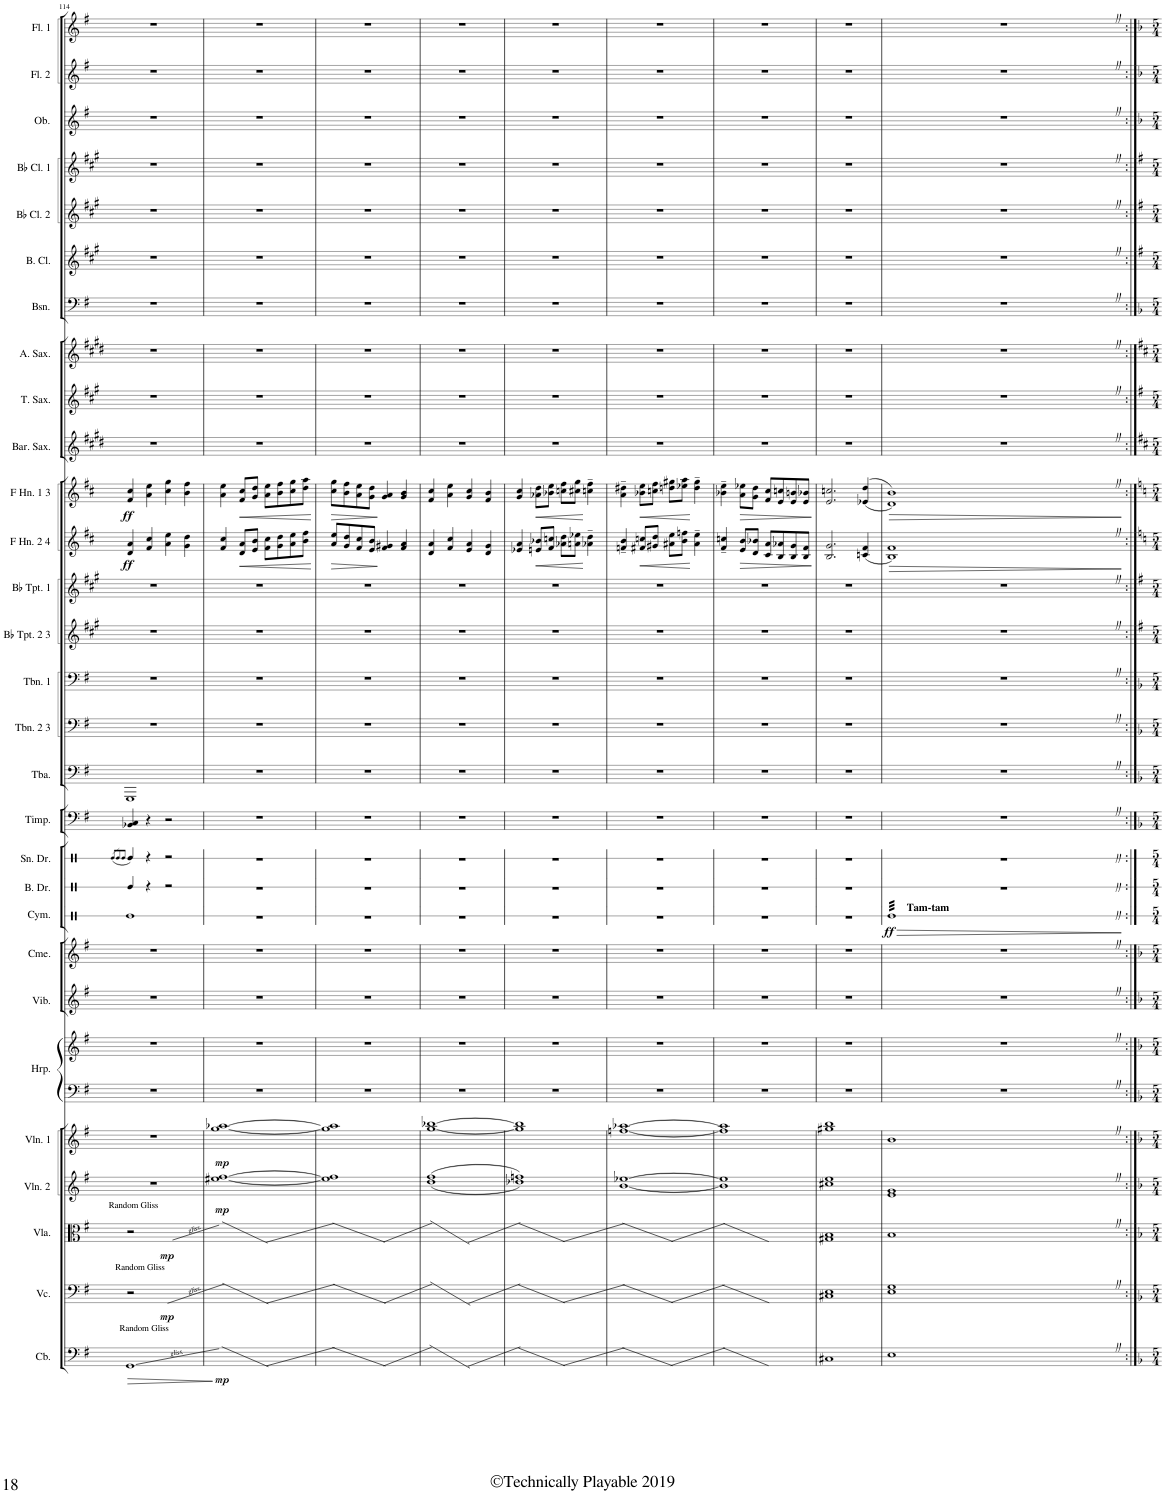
**kern	**dynam	**kern	**dynam	**kern	**dynam	**kern	**dynam	**kern	**dynam	**kern	**kern	**kern	**kern	**kern	**dynam	**kern	**kern	**kern	**kern	**kern	**kern	**kern	**kern	**kern	**dynam	**kern	**dynam	**kern	**kern	**kern	**kern	**kern	**kern	**kern	**kern	**kern	**kern
*part29	*part29	*part28	*part28	*part27	*part27	*part26	*part26	*part25	*part25	*part24	*part24	*part23	*part22	*part21	*part21	*part20	*part19	*part18	*part17	*part16	*part15	*part14	*part13	*part12	*part12	*part11	*part11	*part10	*part9	*part8	*part7	*part6	*part5	*part4	*part3	*part2	*part1
*staff30	*staff30	*staff29	*staff29	*staff28	*staff28	*staff27	*staff27	*staff26	*staff26	*staff25	*staff24	*staff23	*staff22	*staff21	*staff21	*staff20	*staff19	*staff18	*staff17	*staff16	*staff15	*staff14	*staff13	*staff12	*staff12	*staff11	*staff11	*staff10	*staff9	*staff8	*staff7	*staff6	*staff5	*staff4	*staff3	*staff2	*staff1
*I"Contrabass	*	*I"Violoncello	*	*I"Viola	*	*I"Violin 2	*	*I"Violin 1	*	*I"Harp	*	*I"Vibraphone	*I"Chimes	*I"Cymbal	*	*I"Bass Drum	*I"Snare Drum	*I"Timpani	*I"Tuba	*I"Trombone 2 &amp; 3	*I"Trombone 1	*I"Bb Trumpet 2 &amp; 3	*I"Bb Trumpet 1	*I"F Horn 2 &amp; 4	*	*I"F Horn 1 &amp; 3	*	*I"Baritone Saxophone	*I"Tenor Saxophone	*I"Alto Saxophone	*I"Bassoon	*I"Bass Clarinet	*I"Bb Clarinet 2	*I"Bb Clarinet 1	*I"Oboe	*I"Flute 2	*I"Flute 1
*I'Cb.	*	*I'Vc.	*	*I'Vla.	*	*I'Vln. 2	*	*I'Vln. 1	*	*I'Hrp.	*	*I'Vib.	*I'Cme.	*I'Cym.	*	*I'B. Dr.	*I'Sn. Dr.	*I'Timp.	*I'Tba.	*I'Tbn. 2 3	*I'Tbn. 1	*I'Bb Tpt. 2 3	*I'Bb Tpt. 1	*I'F Hn. 2 4	*	*I'F Hn. 1 3	*	*I'Bar. Sax.	*I'T. Sax.	*I'A. Sax.	*I'Bsn.	*I'B. Cl.	*I'Bb Cl. 2	*I'Bb Cl. 1	*I'Ob.	*I'Fl. 2	*I'Fl. 1
!!LO:PB:g=z
*clefF4	*	*clefF4	*	*clefC3	*	*clefG2	*	*clefG2	*	*clefF4	*clefG2	*clefG2	*clefG2	*clefX	*	*clefX	*clefX	*clefF4	*clefF4	*clefF4	*clefF4	*clefG2	*clefG2	*clefG2	*	*clefG2	*	*clefG2	*clefG2	*clefG2	*clefF4	*clefG2	*clefG2	*clefG2	*clefG2	*clefG2	*clefG2
*Trd7c12	*	*	*	*	*	*	*	*	*	*	*	*Trd-14c-24	*	*	*	*	*	*	*	*Trd1c2	*Trd1c2	*Trd1c2	*Trd1c2	*Trd4c7	*	*Trd4c7	*	*Trd12c21	*Trd8c14	*Trd5c9	*	*Trd8c14	*Trd1c2	*Trd1c2	*	*	*
*k[f#]	*	*k[f#]	*	*k[f#]	*	*k[f#]	*	*k[f#]	*	*k[f#]	*k[f#]	*k[f#]	*k[f#]	*k[]	*	*k[]	*k[]	*k[f#]	*k[f#]	*k[f#]	*k[f#]	*k[f#c#g#]	*k[f#c#g#]	*k[f#c#]	*	*k[f#c#]	*	*k[f#c#g#d#]	*k[f#c#g#]	*k[f#c#g#d#]	*k[f#]	*k[f#c#g#]	*k[f#c#g#]	*k[f#c#g#]	*k[f#]	*k[f#]	*k[f#]
*M4/4	*	*M4/4	*	*M4/4	*	*M4/4	*	*M4/4	*	*M4/4	*M4/4	*M4/4	*M4/4	*M4/4	*	*M4/4	*M4/4	*M4/4	*M4/4	*M4/4	*M4/4	*M4/4	*M4/4	*M4/4	*	*M4/4	*	*M4/4	*M4/4	*M4/4	*M4/4	*M4/4	*M4/4	*M4/4	*M4/4	*M4/4	*M4/4
*met(c)	*	*met(c)	*	*met(c)	*	*met(c)	*	*met(c)	*	*met(c)	*met(c)	*met(c)	*met(c)	*met(c)	*	*met(c)	*met(c)	*met(c)	*met(c)	*met(c)	*met(c)	*met(c)	*met(c)	*met(c)	*	*met(c)	*	*met(c)	*met(c)	*met(c)	*met(c)	*met(c)	*met(c)	*met(c)	*met(c)	*met(c)	*met(c)
=114	=114	=114	=114	=114	=114	=114	=114	=114	=114	=114	=114	=114	=114	=114	=114	=114	=114	=114	=114	=114	=114	=114	=114	=114	=114	=114	=114	=114	=114	=114	=114	=114	=114	=114	=114	=114	=114
.	.	.	.	.	.	.	.	.	.	.	.	.	.	.	.	.	(8qRe/L	.	.	.	.	.	.	.	.	.	.	.	.	.	.	.	.	.	.	.	.
.	.	.	.	.	.	.	.	.	.	.	.	.	.	.	.	.	8qRe/	.	.	.	.	.	.	.	.	.	.	.	.	.	.	.	.	.	.	.	.
.	.	.	.	.	.	.	.	.	.	.	.	.	.	.	.	.	8qRe/J	.	.	.	.	.	.	.	.	.	.	.	.	.	.	.	.	.	.	.	.
!	!	!	!	!LO:TX:a:t=Random Gliss	!	!	!	!	!	!	!	!	!	!	!	!	!	!	!	!	!	!	!	!	!	!	!	!	!	!	!	!	!	!	!	!	!
!	!	!LO:TX:a:t=Random Gliss	!	!	!	!	!	!	!	!	!	!	!	!	!	!	!	!	!	!	!	!	!	!	!	!	!	!	!	!	!	!	!	!	!	!	!
!LO:TX:a:t=Random Gliss	!	!	!	!	!	!	!	!	!	!	!	!	!	!	!	!	!	!	!	!	!	!	!	!	!	!	!	!	!	!	!	!	!	!	!	!	!
!	!LO:HP:b	!	!	!	!	!	!	!	!	!	!	!	!	!	!	!	!	!	!	!	!	!	!	!	!LO:DY:b	!	!LO:DY:b	!	!	!	!	!	!	!	!	!	!
1GG	>	2r	.	2r	.	1r	.	1r	.	1r	1r	1r	1r	1ee	.	4Re/	4Re/)	4BB-X/ 4C/	1GGG	1r	1r	1r	1r	4d/ 4a/	ff	4f#/ 4cc#/	ff	1r	1r	1r	1r	1r	1r	1r	1r	1r	1r
.	.	.	.	.	.	.	.	.	.	.	.	.	.	.	.	4r	4r	4r	.	.	.	.	.	4f#/ 4cc#/	.	4a\ 4ee\	.	.	.	.	.	.	.	.	.	.	.
!	!	!	!LO:DY:b	!	!LO:DY:b	!	!	!	!	!	!	!	!	!	!	!	!	!	!	!	!	!	!	!	!	!	!	!	!	!	!	!	!	!	!	!	!
.	.	2GG	mp	2F#	mp	.	.	.	.	.	.	.	.	.	.	2r	2r	2r	.	.	.	.	.	4a\ 4ee\	.	4cc#\ 4gg\	.	.	.	.	.	.	.	.	.	.	.
.	.	.	.	.	.	.	.	.	.	.	.	.	.	.	.	.	.	.	.	.	.	.	.	4g\ 4dd\	.	4b\ 4ff#\	.	.	.	.	.	.	.	.	.	.	.
.	]	.	.	.	.	.	.	.	.	.	.	.	.	.	.	.	.	.	.	.	.	.	.	.	.	.	.	.	.	.	.	.	.	.	.	.	.
=115	=115	=115	=115	=115	=115	=115	=115	=115	=115	=115	=115	=115	=115	=115	=115	=115	=115	=115	=115	=115	=115	=115	=115	=115	=115	=115	=115	=115	=115	=115	=115	=115	=115	=115	=115	=115	=115
!	!LO:DY:b	!	!	!	!	!	!LO:DY:b	!	!LO:DY:b	!	!	!	!	!	!	!	!	!	!	!	!	!	!	!	!	!	!	!	!	!	!	!	!	!	!	!	!
2A	mp	2A	.	2g	.	[1ee#X [1ff#	mp	[1gg [1aa-X	mp	1r	1r	1r	1r	1r	.	1r	1r	1r	1r	1r	1r	1r	1r	4f#/ 4cc#/	.	4a\ 4ee\	.	1r	1r	1r	1r	1r	1r	1r	1r	1r	1r
!	!	!	!	!	!	!	!	!	!	!	!	!	!	!	!	!	!	!	!	!	!	!	!	!	!LO:HP:b	!	!LO:HP:b	!	!	!	!	!	!	!	!	!	!
.	.	.	.	.	.	.	.	.	.	.	.	.	.	.	.	.	.	.	.	.	.	.	.	8d/ 8a/L	<	8f#/ 8cc#/L	<	.	.	.	.	.	.	.	.	.	.
.	.	.	.	.	.	.	.	.	.	.	.	.	.	.	.	.	.	.	.	.	.	.	.	8e/ 8b/J	.	8g/ 8dd/J	.	.	.	.	.	.	.	.	.	.	.
2GG	.	2GG	.	2F#	.	.	.	.	.	.	.	.	.	.	.	.	.	.	.	.	.	.	.	8f#\ 8cc#\L	.	8a\ 8ee\L	.	.	.	.	.	.	.	.	.	.	.
.	.	.	.	.	.	.	.	.	.	.	.	.	.	.	.	.	.	.	.	.	.	.	.	8g\ 8dd\	.	8b\ 8ff#\	.	.	.	.	.	.	.	.	.	.	.
.	.	.	.	.	.	.	.	.	.	.	.	.	.	.	.	.	.	.	.	.	.	.	.	8a\ 8ee\	.	8cc#\ 8gg\	.	.	.	.	.	.	.	.	.	.	.
.	.	.	.	.	.	.	.	.	.	.	.	.	.	.	.	.	.	.	.	.	.	.	.	8b\ 8ff#\J	.	8dd\ 8aa\J	.	.	.	.	.	.	.	.	.	.	.
.	.	.	.	.	.	.	.	.	.	.	.	.	.	.	.	.	.	.	.	.	.	.	.	.	[	.	[	.	.	.	.	.	.	.	.	.	.
=116	=116	=116	=116	=116	=116	=116	=116	=116	=116	=116	=116	=116	=116	=116	=116	=116	=116	=116	=116	=116	=116	=116	=116	=116	=116	=116	=116	=116	=116	=116	=116	=116	=116	=116	=116	=116	=116
!	!	!	!	!	!	!	!	!	!	!	!	!	!	!	!	!	!	!	!	!	!	!	!	!	!LO:HP:b	!	!LO:HP:b	!	!	!	!	!	!	!	!	!	!
2A	.	2A	.	2g	.	1ee#] 1ff#]	.	1gg] 1aa-]	.	1r	1r	1r	1r	1r	.	1r	1r	1r	1r	1r	1r	1r	1r	8a/ 8ee/L	>	8cc#\ 8gg\L	>	1r	1r	1r	1r	1r	1r	1r	1r	1r	1r
.	.	.	.	.	.	.	.	.	.	.	.	.	.	.	.	.	.	.	.	.	.	.	.	8g/ 8dd/	.	8b\ 8ff#\	.	.	.	.	.	.	.	.	.	.	.
.	.	.	.	.	.	.	.	.	.	.	.	.	.	.	.	.	.	.	.	.	.	.	.	8f#/ 8cc#/	.	8a\ 8ee\	.	.	.	.	.	.	.	.	.	.	.
.	.	.	.	.	.	.	.	.	.	.	.	.	.	.	.	.	.	.	.	.	.	.	.	8e/ 8b/J	.	8g\ 8dd\J	.	.	.	.	.	.	.	.	.	.	.
2GG	.	2GG	.	2F#	.	.	.	.	.	.	.	.	.	.	.	.	.	.	.	.	.	.	.	4f#/ 4g#X/	]	4g/ 4a/	]	.	.	.	.	.	.	.	.	.	.
.	.	.	.	.	.	.	.	.	.	.	.	.	.	.	.	.	.	.	.	.	.	.	.	4f#/ 4a/	.	4g/ 4b/	.	.	.	.	.	.	.	.	.	.	.
=117	=117	=117	=117	=117	=117	=117	=117	=117	=117	=117	=117	=117	=117	=117	=117	=117	=117	=117	=117	=117	=117	=117	=117	=117	=117	=117	=117	=117	=117	=117	=117	=117	=117	=117	=117	=117	=117
2A	.	2A	.	2g	.	(<(1dd 1ff#	.	[1gg [1bb-X	.	1r	1r	1r	1r	1r	.	1r	1r	1r	1r	1r	1r	1r	1r	4d/ 4a/	.	4f#/ 4cc#/	.	1r	1r	1r	1r	1r	1r	1r	1r	1r	1r
.	.	.	.	.	.	.	.	.	.	.	.	.	.	.	.	.	.	.	.	.	.	.	.	4f#/ 4cc#/	.	4a\ 4ee\	.	.	.	.	.	.	.	.	.	.	.
2GG	.	2GG	.	2F#	.	.	.	.	.	.	.	.	.	.	.	.	.	.	.	.	.	.	.	4e/ 4a/	.	4g/ 4cc#/	.	.	.	.	.	.	.	.	.	.	.
.	.	.	.	.	.	.	.	.	.	.	.	.	.	.	.	.	.	.	.	.	.	.	.	4d/ 4g/	.	4f#/ 4b/	.	.	.	.	.	.	.	.	.	.	.
=118	=118	=118	=118	=118	=118	=118	=118	=118	=118	=118	=118	=118	=118	=118	=118	=118	=118	=118	=118	=118	=118	=118	=118	=118	=118	=118	=118	=118	=118	=118	=118	=118	=118	=118	=118	=118	=118
2A	.	2A	.	2g	.	1dd-X 1ffn))	.	1gg] 1bb-]	.	1r	1r	1r	1r	1r	.	1r	1r	1r	1r	1r	1r	1r	1r	4e-X/ 4a/	.	4g/ 4cc#/	.	1r	1r	1r	1r	1r	1r	1r	1r	1r	1r
!	!	!	!	!	!	!	!	!	!	!	!	!	!	!	!	!	!	!	!	!	!	!	!	!	!LO:HP:b	!	!LO:HP:b	!	!	!	!	!	!	!	!	!	!
.	.	.	.	.	.	.	.	.	.	.	.	.	.	.	.	.	.	.	.	.	.	.	.	8en/ 8b-X/L	<	8a-X\ 8dd\L	<	.	.	.	.	.	.	.	.	.	.
.	.	.	.	.	.	.	.	.	.	.	.	.	.	.	.	.	.	.	.	.	.	.	.	8f#/ 8ccn/J	.	8b-X\ 8ee\J	.	.	.	.	.	.	.	.	.	.	.
2GG	.	2GG	.	2F#	.	.	.	.	.	.	.	.	.	.	.	.	.	.	.	.	.	.	.	8a-X\ 8dd\L	.	8ccn\ 8ff#\L	.	.	.	.	.	.	.	.	.	.	.
.	.	.	.	.	.	.	.	.	.	.	.	.	.	.	.	.	.	.	.	.	.	.	.	8an\ 8ee-X\J	.	8cc#X\ 8gg\J	.	.	.	.	.	.	.	.	.	.	.
.	.	.	.	.	.	.	.	.	.	.	.	.	.	.	.	.	.	.	.	.	.	.	.	4a-X\~ 4dd\~	[	4ccn\~ 4ff#\~	[	.	.	.	.	.	.	.	.	.	.
=119	=119	=119	=119	=119	=119	=119	=119	=119	=119	=119	=119	=119	=119	=119	=119	=119	=119	=119	=119	=119	=119	=119	=119	=119	=119	=119	=119	=119	=119	=119	=119	=119	=119	=119	=119	=119	=119
2A	.	2A	.	2g	.	[1b [1ee-X	.	[1ffn [1aa-X	.	1r	1r	1r	1r	1r	.	1r	1r	1r	1r	1r	1r	1r	1r	4fn/~ 4b/~	.	4a\~ 4dd#X\~	.	1r	1r	1r	1r	1r	1r	1r	1r	1r	1r
!	!	!	!	!	!	!	!	!	!	!	!	!	!	!	!	!	!	!	!	!	!	!	!	!	!LO:HP:b	!	!LO:HP:b	!	!	!	!	!	!	!	!	!	!
.	.	.	.	.	.	.	.	.	.	.	.	.	.	.	.	.	.	.	.	.	.	.	.	8f#X/ 8ccn/L	<	8b-X\ 8ee\L	<	.	.	.	.	.	.	.	.	.	.
.	.	.	.	.	.	.	.	.	.	.	.	.	.	.	.	.	.	.	.	.	.	.	.	8g#X/ 8dd/J	.	8ccn\ 8ff#\J	.	.	.	.	.	.	.	.	.	.	.
2GG	.	2GG	.	2F#	.	.	.	.	.	.	.	.	.	.	.	.	.	.	.	.	.	.	.	8a#X\ 8ee\L	.	8ddn\ 8gg#X\L	.	.	.	.	.	.	.	.	.	.	.
.	.	.	.	.	.	.	.	.	.	.	.	.	.	.	.	.	.	.	.	.	.	.	.	8b\ 8ffn\J	.	8ee-X\ 8aa\J	.	.	.	.	.	.	.	.	.	.	.
.	.	.	.	.	.	.	.	.	.	.	.	.	.	.	.	.	.	.	.	.	.	.	.	4a#\~ 4ee\~	[	4dd\~ 4gg#\~	[	.	.	.	.	.	.	.	.	.	.
=120	=120	=120	=120	=120	=120	=120	=120	=120	=120	=120	=120	=120	=120	=120	=120	=120	=120	=120	=120	=120	=120	=120	=120	=120	=120	=120	=120	=120	=120	=120	=120	=120	=120	=120	=120	=120	=120
2A	.	2A	.	2g	.	1b] 1ee-]	.	1ff] 1aa-]	.	1r	1r	1r	1r	1r	.	1r	1r	1r	1r	1r	1r	1r	1r	4f#/~ 4ccn/~	.	4b-X\~ 4ee\~	.	1r	1r	1r	1r	1r	1r	1r	1r	1r	1r
!	!	!	!	!	!	!	!	!	!	!	!	!	!	!	!	!	!	!	!	!	!	!	!	!	!LO:HP:b	!	!LO:HP:b	!	!	!	!	!	!	!	!	!	!
.	.	.	.	.	.	.	.	.	.	.	.	.	.	.	.	.	.	.	.	.	.	.	.	8e/ 8b/L	>	8a\ 8ee-X\L	>	.	.	.	.	.	.	.	.	.	.
.	.	.	.	.	.	.	.	.	.	.	.	.	.	.	.	.	.	.	.	.	.	.	.	8d/ 8b-X/J	.	8g\ 8dd\J	.	.	.	.	.	.	.	.	.	.	.
2GG	.	2GG	.	2F#	.	.	.	.	.	.	.	.	.	.	.	.	.	.	.	.	.	.	.	8c#/ 8a/L	.	8f#/ 8cc#/L	.	.	.	.	.	.	.	.	.	.	.
.	.	.	.	.	.	.	.	.	.	.	.	.	.	.	.	.	.	.	.	.	.	.	.	8B/ 8a-X/	.	8e/ 8ccn/	.	.	.	.	.	.	.	.	.	.	.
.	.	.	.	.	.	.	.	.	.	.	.	.	.	.	.	.	.	.	.	.	.	.	.	8B/ 8g/	.	8e/ 8bn/	.	.	.	.	.	.	.	.	.	.	.
.	.	.	.	.	.	.	.	.	.	.	.	.	.	.	.	.	.	.	.	.	.	.	.	8B/ 8f#/J	.	8e/ 8b-X/J	.	.	.	.	.	.	.	.	.	.	.
.	.	.	.	.	.	.	.	.	.	.	.	.	.	.	.	.	.	.	.	.	.	.	.	.	]	.	]	.	.	.	.	.	.	.	.	.	.
=121	=121	=121	=121	=121	=121	=121	=121	=121	=121	=121	=121	=121	=121	=121	=121	=121	=121	=121	=121	=121	=121	=121	=121	=121	=121	=121	=121	=121	=121	=121	=121	=121	=121	=121	=121	=121	=121
1C#X	.	1C#X 1E	.	1G#X 1B	.	1cc#X 1ee	.	1gg#X 1bb	.	1r	1r	1r	1r	1r	.	1r	1r	1r	1r	1r	1r	1r	1r	2.B/ 2.g/	.	2.e/ 2.ccn/	.	1r	1r	1r	1r	1r	1r	1r	1r	1r	1r
.	.	.	.	.	.	.	.	.	.	.	.	.	.	.	.	.	.	.	.	.	.	.	.	(4cn/ 4f#/	.	(>(4e-X/ 4dd/	.	.	.	.	.	.	.	.	.	.	.
=122	=122	=122	=122	=122	=122	=122	=122	=122	=122	=122	=122	=122	=122	=122	=122	=122	=122	=122	=122	=122	=122	=122	=122	=122	=122	=122	=122	=122	=122	=122	=122	=122	=122	=122	=122	=122	=122
!	!	!	!	!	!	!	!	!	!	!	!	!	!	!LO:TX:a:B:t=Tam-tam	!	!	!	!	!	!	!	!	!	!	!	!	!	!	!	!	!	!	!	!	!	!	!
!	!	!	!	!	!	!	!	!	!	!	!	!	!	!	!LO:HP:b	!	!	!	!	!	!	!	!	!	!LO:HP:b	!	!LO:HP:b	!	!	!	!	!	!	!	!	!	!
*	*	*	*	*	*	*	*	*	*	*	*	*	*	*^	*	*	*	*	*	*	*	*	*	*	*	*	*	*	*	*	*	*	*	*	*	*	*
!	!	!	!	!	!	!	!	!	!	!	!	!	!	!	!	!LO:DY:n=1:b	!	!	!	!	!	!	!	!	!	!	!	!	!	!	!	!	!	!	!	!	!	!
*	*	*	*	*	*	*	*	*	*	*	*	*	*	*tremolo	*	*	*	*	*	*	*	*	*	*	*	*	*	*	*	*	*	*	*	*	*	*	*	*
1EZ	.	1EZ 1GZ	.	1BZ	.	1eZ 1gZ	.	1bZ	.	1r	1r	1r	1r	32eeZLLL	32eeLLL	> ff	1r	1r	1r	1r	1r	1r	1r	1r	1BZ 1f#Z)	>	1dZ 1bZ))	>	1r	1r	1r	1r	1r	1r	1r	1r	1r	1r
.	.	.	.	.	.	.	.	.	.	.	.	.	.	32eeZ	32ee	.	.	.	.	.	.	.	.	.	.	.	.	.	.	.	.	.	.	.	.	.	.	.
.	.	.	.	.	.	.	.	.	.	.	.	.	.	32eeZ	32ee	.	.	.	.	.	.	.	.	.	.	.	.	.	.	.	.	.	.	.	.	.	.	.
.	.	.	.	.	.	.	.	.	.	.	.	.	.	32eeZ	32ee	.	.	.	.	.	.	.	.	.	.	.	.	.	.	.	.	.	.	.	.	.	.	.
.	.	.	.	.	.	.	.	.	.	.	.	.	.	32eeZ	32ee	.	.	.	.	.	.	.	.	.	.	.	.	.	.	.	.	.	.	.	.	.	.	.
.	.	.	.	.	.	.	.	.	.	.	.	.	.	32eeZ	32ee	.	.	.	.	.	.	.	.	.	.	.	.	.	.	.	.	.	.	.	.	.	.	.
.	.	.	.	.	.	.	.	.	.	.	.	.	.	32eeZ	32ee	.	.	.	.	.	.	.	.	.	.	.	.	.	.	.	.	.	.	.	.	.	.	.
.	.	.	.	.	.	.	.	.	.	.	.	.	.	32eeZ	32eeJJJ	.	.	.	.	.	.	.	.	.	.	.	.	.	.	.	.	.	.	.	.	.	.	.
.	.	.	.	.	.	.	.	.	.	.	.	.	.	32eeZ	32eeLLL	.	.	.	.	.	.	.	.	.	.	.	.	.	.	.	.	.	.	.	.	.	.	.
.	.	.	.	.	.	.	.	.	.	.	.	.	.	32eeZ	32ee	.	.	.	.	.	.	.	.	.	.	.	.	.	.	.	.	.	.	.	.	.	.	.
.	.	.	.	.	.	.	.	.	.	.	.	.	.	32eeZ	32ee	.	.	.	.	.	.	.	.	.	.	.	.	.	.	.	.	.	.	.	.	.	.	.
.	.	.	.	.	.	.	.	.	.	.	.	.	.	32eeZ	32ee	.	.	.	.	.	.	.	.	.	.	.	.	.	.	.	.	.	.	.	.	.	.	.
.	.	.	.	.	.	.	.	.	.	.	.	.	.	32eeZ	32ee	.	.	.	.	.	.	.	.	.	.	.	.	.	.	.	.	.	.	.	.	.	.	.
.	.	.	.	.	.	.	.	.	.	.	.	.	.	32eeZ	32ee	.	.	.	.	.	.	.	.	.	.	.	.	.	.	.	.	.	.	.	.	.	.	.
.	.	.	.	.	.	.	.	.	.	.	.	.	.	32eeZ	32ee	.	.	.	.	.	.	.	.	.	.	.	.	.	.	.	.	.	.	.	.	.	.	.
.	.	.	.	.	.	.	.	.	.	.	.	.	.	32eeZ	32eeJJJ	.	.	.	.	.	.	.	.	.	.	.	.	.	.	.	.	.	.	.	.	.	.	.
.	.	.	.	.	.	.	.	.	.	.	.	.	.	32eeZ	32eeLLL	.	.	.	.	.	.	.	.	.	.	.	.	.	.	.	.	.	.	.	.	.	.	.
.	.	.	.	.	.	.	.	.	.	.	.	.	.	32eeZ	32ee	.	.	.	.	.	.	.	.	.	.	.	.	.	.	.	.	.	.	.	.	.	.	.
.	.	.	.	.	.	.	.	.	.	.	.	.	.	32eeZ	32ee	.	.	.	.	.	.	.	.	.	.	.	.	.	.	.	.	.	.	.	.	.	.	.
.	.	.	.	.	.	.	.	.	.	.	.	.	.	32eeZ	32ee	.	.	.	.	.	.	.	.	.	.	.	.	.	.	.	.	.	.	.	.	.	.	.
.	.	.	.	.	.	.	.	.	.	.	.	.	.	32eeZ	32ee	.	.	.	.	.	.	.	.	.	.	.	.	.	.	.	.	.	.	.	.	.	.	.
.	.	.	.	.	.	.	.	.	.	.	.	.	.	32eeZ	32ee	.	.	.	.	.	.	.	.	.	.	.	.	.	.	.	.	.	.	.	.	.	.	.
.	.	.	.	.	.	.	.	.	.	.	.	.	.	32eeZ	32ee	.	.	.	.	.	.	.	.	.	.	.	.	.	.	.	.	.	.	.	.	.	.	.
.	.	.	.	.	.	.	.	.	.	.	.	.	.	32eeZ	32eeJJJ	.	.	.	.	.	.	.	.	.	.	.	.	.	.	.	.	.	.	.	.	.	.	.
.	.	.	.	.	.	.	.	.	.	.	.	.	.	32eeZ	32eeLLL	.	.	.	.	.	.	.	.	.	.	.	.	.	.	.	.	.	.	.	.	.	.	.
.	.	.	.	.	.	.	.	.	.	.	.	.	.	32eeZ	32ee	.	.	.	.	.	.	.	.	.	.	.	.	.	.	.	.	.	.	.	.	.	.	.
.	.	.	.	.	.	.	.	.	.	.	.	.	.	32eeZ	32ee	.	.	.	.	.	.	.	.	.	.	.	.	.	.	.	.	.	.	.	.	.	.	.
.	.	.	.	.	.	.	.	.	.	.	.	.	.	32eeZ	32ee	.	.	.	.	.	.	.	.	.	.	.	.	.	.	.	.	.	.	.	.	.	.	.
.	.	.	.	.	.	.	.	.	.	.	.	.	.	32eeZ	32ee	.	.	.	.	.	.	.	.	.	.	.	.	.	.	.	.	.	.	.	.	.	.	.
.	.	.	.	.	.	.	.	.	.	.	.	.	.	32eeZ	32ee	.	.	.	.	.	.	.	.	.	.	.	.	.	.	.	.	.	.	.	.	.	.	.
.	.	.	.	.	.	.	.	.	.	.	.	.	.	32eeZ	32ee	.	.	.	.	.	.	.	.	.	.	.	.	.	.	.	.	.	.	.	.	.	.	.
.	.	.	.	.	.	.	.	.	.	.	.	.	.	32eeZJJJ	32eeJJJ	.	.	.	.	.	.	.	.	.	.	.	.	.	.	.	.	.	.	.	.	.	.	.
*	*	*	*	*	*	*	*	*	*	*	*	*	*	*Xtremolo	*	*	*	*	*	*	*	*	*	*	*	*	*	*	*	*	*	*	*	*	*	*	*	*
*	*	*	*	*	*	*	*	*	*	*	*	*	*	*v	*v	*	*	*	*	*	*	*	*	*	*	*	*	*	*	*	*	*	*	*	*	*	*	*
.	.	.	.	.	.	.	.	.	.	.	.	.	.	.	]	.	.	.	.	.	.	.	.	.	]	.	]	.	.	.	.	.	.	.	.	.	.
=:|!	=:|!	=:|!	=:|!	=:|!	=:|!	=:|!	=:|!	=:|!	=:|!	=:|!	=:|!	=:|!	=:|!	=:|!	=:|!	=:|!	=:|!	=:|!	=:|!	=:|!	=:|!	=:|!	=:|!	=:|!	=:|!	=:|!	=:|!	=:|!	=:|!	=:|!	=:|!	=:|!	=:|!	=:|!	=:|!	=:|!	=:|!
*-	*-	*-	*-	*-	*-	*-	*-	*-	*-	*-	*-	*-	*-	*-	*-	*-	*-	*-	*-	*-	*-	*-	*-	*-	*-	*-	*-	*-	*-	*-	*-	*-	*-	*-	*-	*-	*-
